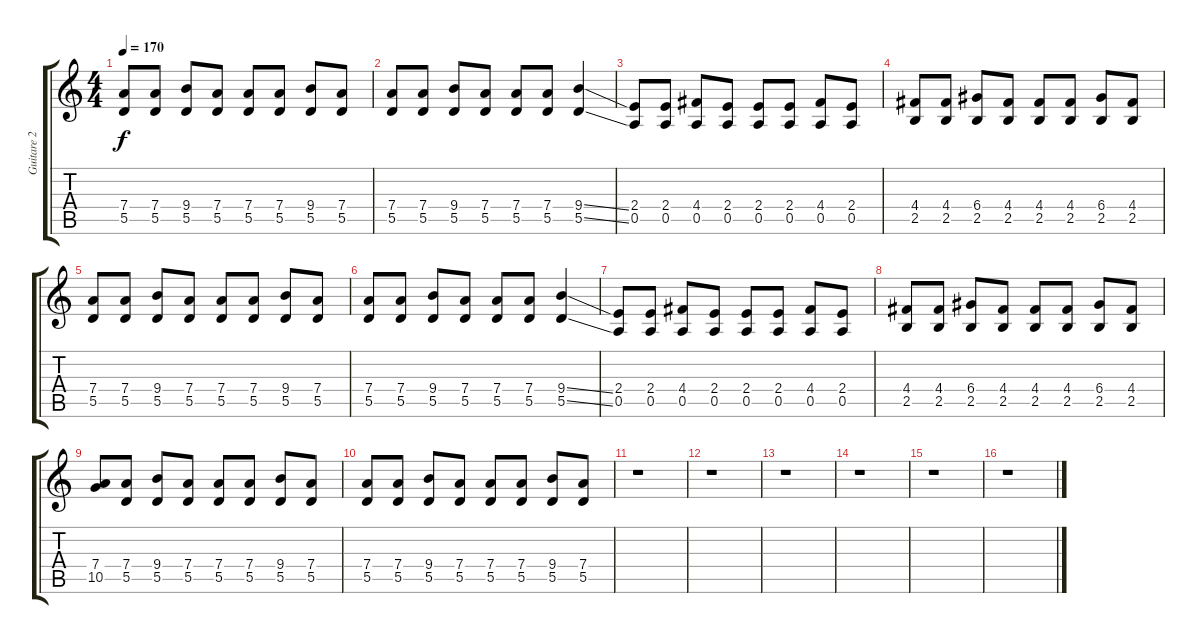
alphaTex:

\track ("Guitare 2" "Guitare 2") {instrument electricguitarclean}
\staff {score tabs}
\tuning (E4 B3 G3 D3 A2 E2) {hide}
\ts (4 4)
\tempo 170
\clef g2
\ks c
(7.4 5.5).8{dy f} (7.4 5.5).8 (9.4 5.5).8 (7.4 5.5).8 (7.4 5.5).8 (7.4 5.5).8 (9.4 5.5).8 (7.4 5.5).8 |
(7.4 5.5).8 (7.4 5.5).8 (9.4 5.5).8 (7.4 5.5).8 (7.4 5.5).8 (7.4 5.5).8 (9.4{ss} 5.5{ss}).4 |
(2.4 0.5).8 (2.4 0.5).8 (4.4 0.5).8 (2.4 0.5).8 (2.4 0.5).8 (2.4 0.5).8 (4.4 0.5).8 (2.4 0.5).8 |
(4.4 2.5).8 (4.4 2.5).8 (6.4 2.5).8 (4.4 2.5).8 (4.4 2.5).8 (4.4 2.5).8 (6.4 2.5).8 (4.4 2.5).8 |
(7.4 5.5).8 (7.4 5.5).8 (9.4 5.5).8 (7.4 5.5).8 (7.4 5.5).8 (7.4 5.5).8 (9.4 5.5).8 (7.4 5.5).8 |
(7.4 5.5).8 (7.4 5.5).8 (9.4 5.5).8 (7.4 5.5).8 (7.4 5.5).8 (7.4 5.5).8 (9.4{ss} 5.5{ss}).4 |
(2.4 0.5).8 (2.4 0.5).8 (4.4 0.5).8 (2.4 0.5).8 (2.4 0.5).8 (2.4 0.5).8 (4.4 0.5).8 (2.4 0.5).8 |
(4.4 2.5).8 (4.4 2.5).8 (6.4 2.5).8 (4.4 2.5).8 (4.4 2.5).8 (4.4 2.5).8 (6.4 2.5).8 (4.4 2.5).8 |
(7.4 10.5).8 (7.4 5.5).8 (9.4 5.5).8 (7.4 5.5).8 (7.4 5.5).8 (7.4 5.5).8 (9.4 5.5).8 (7.4 5.5).8 |
(7.4 5.5).8 (7.4 5.5).8 (9.4 5.5).8 (7.4 5.5).8 (7.4 5.5).8 (7.4 5.5).8 (9.4 5.5).8 (7.4 5.5).8 |
r.1 |
r.1 |
r.1 |
r.1 |
r.1 |
r.1
